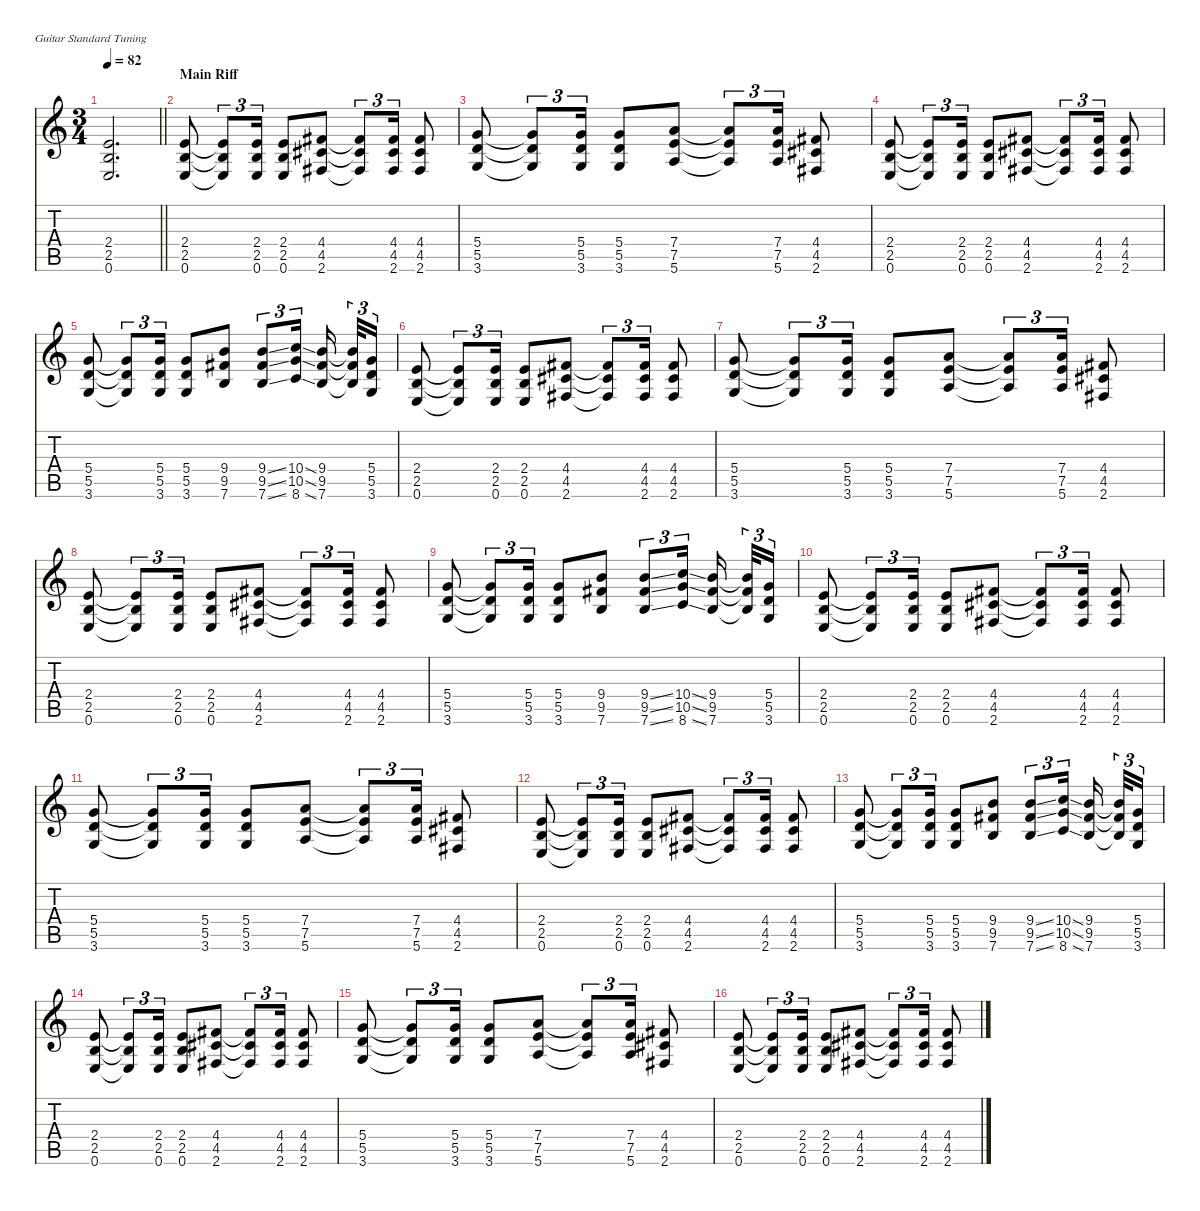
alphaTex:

\defaultSystemsLayout 4
\hideDynamics
\bracketExtendMode nobrackets
\singleTrackTrackNamePolicy hidden
\multiTrackTrackNamePolicy hidden
\firstSystemTrackNameMode fullname
\otherSystemsTrackNameOrientation horizontal
\track ("Guitar 2" "el.guit.") {defaultSystemsLayout 4 instrument electricguitarclean}
\staff {score tabs}
\tuning (E4 B3 G3 D3 A2 E2)
\ts (3 4)
\tempo 82
\clef g2
\barLineRight lightlight
\ks c
(2.4 2.5 0.6).2{d dy f beam Up} |
\section ("" "Main Riff")
(2.4 2.5 0.6).8{beam Up} (2.4{t} 2.5{t} 0.6{t}).8{tu (3 2) beam Up} (2.4 2.5 0.6).16{tu (3 2) beam Up} (2.4 2.5 0.6).8{beam Up} (4.4{acc #} 4.5{acc #} 2.6{acc #}).8{beam Up} (4.4{t acc #} 4.5{t acc #} 2.6{t acc #}).8{tu (3 2) beam Up} (4.4{acc #} 4.5{acc #} 2.6{acc #}).16{tu (3 2) beam Up} (4.4{acc #} 4.5{acc #} 2.6{acc #}).8{beam Up} |
(5.4 5.5 3.6).8{beam Up} (5.4{t} 5.5{t} 3.6{t}).8{tu (3 2) beam Up} (5.4 5.5 3.6).16{tu (3 2) beam Up} (5.4 5.5 3.6).8{beam Up} (7.4 7.5 5.6).8{beam Up} (7.4{t} 7.5{t} 5.6{t}).8{tu (3 2) beam Up} (7.4 7.5 5.6).16{tu (3 2) beam Up} (4.4{acc #} 4.5{acc #} 2.6{acc #}).8{beam Up} |
(2.4 2.5 0.6).8{beam Up} (2.4{t} 2.5{t} 0.6{t}).8{tu (3 2) beam Up} (2.4 2.5 0.6).16{tu (3 2) beam Up} (2.4 2.5 0.6).8{beam Up} (4.4{acc #} 4.5{acc #} 2.6{acc #}).8{beam Up} (4.4{t acc #} 4.5{t acc #} 2.6{t acc #}).8{tu (3 2) beam Up} (4.4{acc #} 4.5{acc #} 2.6{acc #}).16{tu (3 2) beam Up} (4.4{acc #} 4.5{acc #} 2.6{acc #}).8{beam Up} |
(5.4 5.5 3.6).8{beam Up} (5.4{t} 5.5{t} 3.6{t}).8{tu (3 2) beam Up} (5.4 5.5 3.6).16{tu (3 2) beam Up} (5.4 5.5 3.6).8{beam Up} (9.4 9.5{acc #} 7.6).8{beam Up} (9.4{ss} 9.5{ss acc #} 7.6{ss}).8{tu (3 2) beam Up} (10.4{ss} 10.5{ss} 8.6{ss}).16{tu (3 2) beam Up} (9.4 9.5{acc #} 7.6).16{beam Up} (9.4{t} 9.5{t acc #} 7.6{t}).32{tu (3 2) beam Up} (5.4 5.5 3.6).16{tu (3 2) beam Up} |
(2.4 2.5 0.6).8{beam Up} (2.4{t} 2.5{t} 0.6{t}).8{tu (3 2) beam Up} (2.4 2.5 0.6).16{tu (3 2) beam Up} (2.4 2.5 0.6).8{beam Up} (4.4{acc #} 4.5{acc #} 2.6{acc #}).8{beam Up} (4.4{t acc #} 4.5{t acc #} 2.6{t acc #}).8{tu (3 2) beam Up} (4.4{acc #} 4.5{acc #} 2.6{acc #}).16{tu (3 2) beam Up} (4.4{acc #} 4.5{acc #} 2.6{acc #}).8{beam Up} |
(5.4 5.5 3.6).8{beam Up} (5.4{t} 5.5{t} 3.6{t}).8{tu (3 2) beam Up} (5.4 5.5 3.6).16{tu (3 2) beam Up} (5.4 5.5 3.6).8{beam Up} (7.4 7.5 5.6).8{beam Up} (7.4{t} 7.5{t} 5.6{t}).8{tu (3 2) beam Up} (7.4 7.5 5.6).16{tu (3 2) beam Up} (4.4{acc #} 4.5{acc #} 2.6{acc #}).8{beam Up} |
(2.4 2.5 0.6).8{beam Up} (2.4{t} 2.5{t} 0.6{t}).8{tu (3 2) beam Up} (2.4 2.5 0.6).16{tu (3 2) beam Up} (2.4 2.5 0.6).8{beam Up} (4.4{acc #} 4.5{acc #} 2.6{acc #}).8{beam Up} (4.4{t acc #} 4.5{t acc #} 2.6{t acc #}).8{tu (3 2) beam Up} (4.4{acc #} 4.5{acc #} 2.6{acc #}).16{tu (3 2) beam Up} (4.4{acc #} 4.5{acc #} 2.6{acc #}).8{beam Up} |
(5.4 5.5 3.6).8{beam Up} (5.4{t} 5.5{t} 3.6{t}).8{tu (3 2) beam Up} (5.4 5.5 3.6).16{tu (3 2) beam Up} (5.4 5.5 3.6).8{beam Up} (9.4 9.5{acc #} 7.6).8{beam Up} (9.4{ss} 9.5{ss acc #} 7.6{ss}).8{tu (3 2) beam Up} (10.4{ss} 10.5{ss} 8.6{ss}).16{tu (3 2) beam Up} (9.4 9.5{acc #} 7.6).16{beam Up} (9.4{t} 9.5{t acc #} 7.6{t}).32{tu (3 2) beam Up} (5.4 5.5 3.6).16{tu (3 2) beam Up} |
(2.4 2.5 0.6).8{beam Up} (2.4{t} 2.5{t} 0.6{t}).8{tu (3 2) beam Up} (2.4 2.5 0.6).16{tu (3 2) beam Up} (2.4 2.5 0.6).8{beam Up} (4.4{acc #} 4.5{acc #} 2.6{acc #}).8{beam Up} (4.4{t acc #} 4.5{t acc #} 2.6{t acc #}).8{tu (3 2) beam Up} (4.4{acc #} 4.5{acc #} 2.6{acc #}).16{tu (3 2) beam Up} (4.4{acc #} 4.5{acc #} 2.6{acc #}).8{beam Up} |
(5.4 5.5 3.6).8{beam Up} (5.4{t} 5.5{t} 3.6{t}).8{tu (3 2) beam Up} (5.4 5.5 3.6).16{tu (3 2) beam Up} (5.4 5.5 3.6).8{beam Up} (7.4 7.5 5.6).8{beam Up} (7.4{t} 7.5{t} 5.6{t}).8{tu (3 2) beam Up} (7.4 7.5 5.6).16{tu (3 2) beam Up} (4.4{acc #} 4.5{acc #} 2.6{acc #}).8{beam Up} |
(2.4 2.5 0.6).8{beam Up} (2.4{t} 2.5{t} 0.6{t}).8{tu (3 2) beam Up} (2.4 2.5 0.6).16{tu (3 2) beam Up} (2.4 2.5 0.6).8{beam Up} (4.4{acc #} 4.5{acc #} 2.6{acc #}).8{beam Up} (4.4{t acc #} 4.5{t acc #} 2.6{t acc #}).8{tu (3 2) beam Up} (4.4{acc #} 4.5{acc #} 2.6{acc #}).16{tu (3 2) beam Up} (4.4{acc #} 4.5{acc #} 2.6{acc #}).8{beam Up} |
(5.4 5.5 3.6).8{beam Up} (5.4{t} 5.5{t} 3.6{t}).8{tu (3 2) beam Up} (5.4 5.5 3.6).16{tu (3 2) beam Up} (5.4 5.5 3.6).8{beam Up} (9.4 9.5{acc #} 7.6).8{beam Up} (9.4{ss} 9.5{ss acc #} 7.6{ss}).8{tu (3 2) beam Up} (10.4{ss} 10.5{ss} 8.6{ss}).16{tu (3 2) beam Up} (9.4 9.5{acc #} 7.6).16{beam Up} (9.4{t} 9.5{t acc #} 7.6{t}).32{tu (3 2) beam Up} (5.4 5.5 3.6).16{tu (3 2) beam Up} |
(2.4 2.5 0.6).8{beam Up} (2.4{t} 2.5{t} 0.6{t}).8{tu (3 2) beam Up} (2.4 2.5 0.6).16{tu (3 2) beam Up} (2.4 2.5 0.6).8{beam Up} (4.4{acc #} 4.5{acc #} 2.6{acc #}).8{beam Up} (4.4{t acc #} 4.5{t acc #} 2.6{t acc #}).8{tu (3 2) beam Up} (4.4{acc #} 4.5{acc #} 2.6{acc #}).16{tu (3 2) beam Up} (4.4{acc #} 4.5{acc #} 2.6{acc #}).8{beam Up} |
(5.4 5.5 3.6).8{beam Up} (5.4{t} 5.5{t} 3.6{t}).8{tu (3 2) beam Up} (5.4 5.5 3.6).16{tu (3 2) beam Up} (5.4 5.5 3.6).8{beam Up} (7.4 7.5 5.6).8{beam Up} (7.4{t} 7.5{t} 5.6{t}).8{tu (3 2) beam Up} (7.4 7.5 5.6).16{tu (3 2) beam Up} (4.4{acc #} 4.5{acc #} 2.6{acc #}).8{beam Up} |
(2.4 2.5 0.6).8{beam Up} (2.4{t} 2.5{t} 0.6{t}).8{tu (3 2) beam Up} (2.4 2.5 0.6).16{tu (3 2) beam Up} (2.4 2.5 0.6).8{beam Up} (4.4{acc #} 4.5{acc #} 2.6{acc #}).8{beam Up} (4.4{t acc #} 4.5{t acc #} 2.6{t acc #}).8{tu (3 2) beam Up} (4.4{acc #} 4.5{acc #} 2.6{acc #}).16{tu (3 2) beam Up} (4.4{acc #} 4.5{acc #} 2.6{acc #}).8{beam Up}
